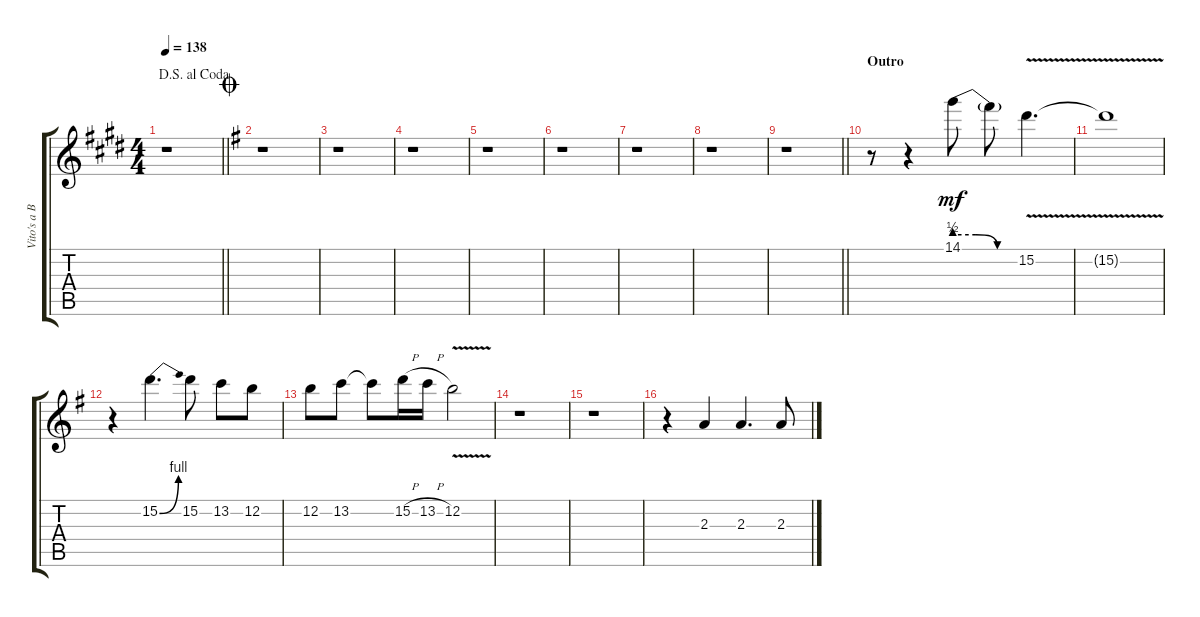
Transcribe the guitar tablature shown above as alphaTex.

\track ("Vito's a Bad Man" "Vito's a B") {instrument overdrivenguitar}
\staff {score tabs}
\tuning (E4 B3 G3 D3 A2 E2) {hide}
\ts (4 4)
\jump dalsegnoalcoda
\tempo 138
\clef g2
\barLineRight lightlight
\ks c#minor
r.1{dy f} |
\jump coda
\ks g
r.1 |
r.1 |
r.1 |
r.1 |
r.1 |
r.1 |
r.1 |
\barLineRight lightlight
r.1 |
\section ("" "Outro")
r.8 r.4 14.1{be (custom 0 2 20 2 40 0 60 0)}.8{dy mf} 14.1{t}.8 15.2{v}.4{d} |
15.2{v t}.1 |
r.4 15.2{be (bend 0 0 60 4)}.4{d} 15.2.8 13.2.8 12.2.8 |
12.2.8 13.2.8 13.2{t}.8 15.2{h}.16 13.2{h}.16 12.2{v}.2 |
r.1 |
r.1 |
r.4 2.3.4 2.3.4{d} 2.3{sl}.8
